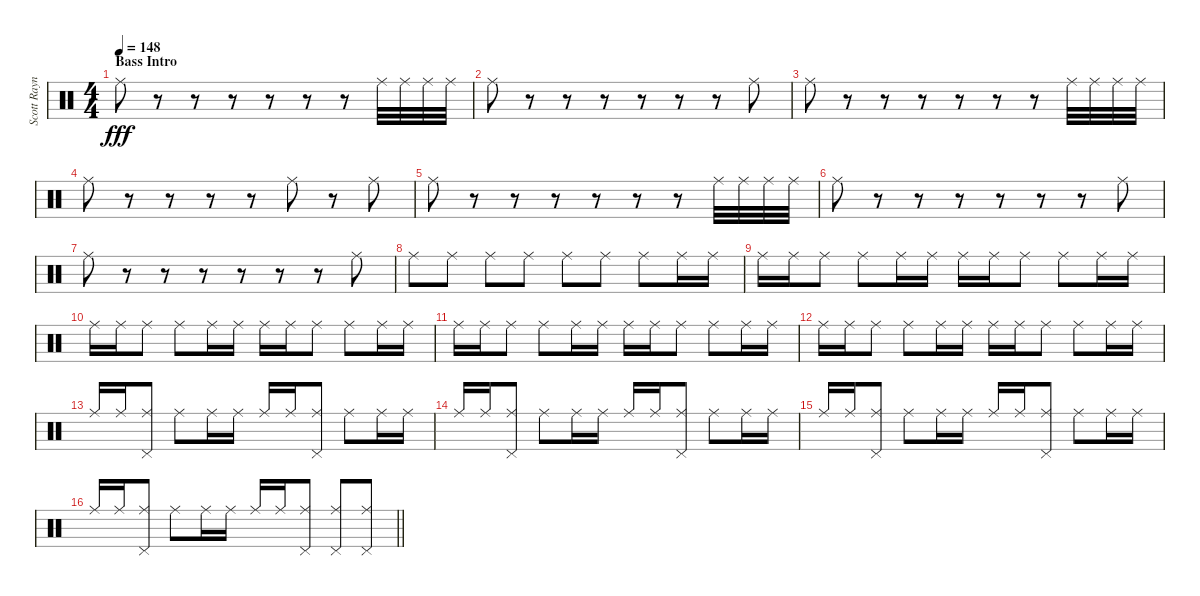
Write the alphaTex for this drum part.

\track ("Scott Raynor" "Scott Rayn") {instrument percussion}
\staff {score}
\articulation defaults
\ts (4 4)
\section ("" "Bass Intro")
\tempo 148
\clef neutral
\ks c "Ride (middle)".8{dy fff}
r.8 r.8 r.8 r.8 r.8 r.8 "Ride (middle)".32 "Ride (middle)".32 "Ride (middle)".32 "Ride (middle)".32 |
"Ride (middle)".8 r.8 r.8 r.8 r.8 r.8 r.8 "Ride (middle)".8 |
"Ride (middle)".8 r.8 r.8 r.8 r.8 r.8 r.8 "Ride (middle)".32 "Ride (middle)".32 "Ride (middle)".32 "Ride (middle)".32 |
"Ride (middle)".8 r.8 r.8 r.8 r.8 "Ride (middle)".8 r.8 "Ride (middle)".8 |
"Ride (middle)".8 r.8 r.8 r.8 r.8 r.8 r.8 "Ride (middle)".32 "Ride (middle)".32 "Ride (middle)".32 "Ride (middle)".32 |
"Ride (middle)".8 r.8 r.8 r.8 r.8 r.8 r.8 "Ride (middle)".8 |
"Ride (middle)".8 r.8 r.8 r.8 r.8 r.8 r.8 "Ride (middle)".8 |
"Ride (middle)".8 "Ride (middle)".8 "Ride (middle)".8 "Ride (middle)".8 "Ride (middle)".8 "Ride (middle)".8 "Ride (middle)".8 "Ride (middle)".16 "Ride (middle)".16 |
"Ride (middle)".16 "Ride (middle)".16 "Ride (middle)".8 "Ride (middle)".8 "Ride (middle)".16 "Ride (middle)".16 "Ride (middle)".16 "Ride (middle)".16 "Ride (middle)".8 "Ride (middle)".8 "Ride (middle)".16 "Ride (middle)".16 |
"Ride (middle)".16 "Ride (middle)".16 "Ride (middle)".8 "Ride (middle)".8 "Ride (middle)".16 "Ride (middle)".16 "Ride (middle)".16 "Ride (middle)".16 "Ride (middle)".8 "Ride (middle)".8 "Ride (middle)".16 "Ride (middle)".16 |
"Ride (middle)".16 "Ride (middle)".16 "Ride (middle)".8 "Ride (middle)".8 "Ride (middle)".16 "Ride (middle)".16 "Ride (middle)".16 "Ride (middle)".16 "Ride (middle)".8 "Ride (middle)".8 "Ride (middle)".16 "Ride (middle)".16 |
"Ride (middle)".16 "Ride (middle)".16 "Ride (middle)".8 "Ride (middle)".8 "Ride (middle)".16 "Ride (middle)".16 "Ride (middle)".16 "Ride (middle)".16 "Ride (middle)".8 "Ride (middle)".8 "Ride (middle)".16 "Ride (middle)".16 |
"Ride (middle)".16 "Ride (middle)".16 ("Ride (middle)" "Pedal Hi-Hat (hit)").8 "Ride (middle)".8 "Ride (middle)".16 "Ride (middle)".16 "Ride (middle)".16 "Ride (middle)".16 ("Ride (middle)" "Pedal Hi-Hat (hit)").8 "Ride (middle)".8 "Ride (middle)".16 "Ride (middle)".16 |
"Ride (middle)".16 "Ride (middle)".16 ("Ride (middle)" "Pedal Hi-Hat (hit)").8 "Ride (middle)".8 "Ride (middle)".16 "Ride (middle)".16 "Ride (middle)".16 "Ride (middle)".16 ("Ride (middle)" "Pedal Hi-Hat (hit)").8 "Ride (middle)".8 "Ride (middle)".16 "Ride (middle)".16 |
"Ride (middle)".16 "Ride (middle)".16 ("Ride (middle)" "Pedal Hi-Hat (hit)").8 "Ride (middle)".8 "Ride (middle)".16 "Ride (middle)".16 "Ride (middle)".16 "Ride (middle)".16 ("Ride (middle)" "Pedal Hi-Hat (hit)").8 "Ride (middle)".8 "Ride (middle)".16 "Ride (middle)".16 |
\barLineRight lightlight "Ride (middle)".16 "Ride (middle)".16
("Ride (middle)" "Pedal Hi-Hat (hit)").8 "Ride (middle)".8 "Ride (middle)".16 "Ride (middle)".16 "Ride (middle)".16 "Ride (middle)".16 ("Ride (middle)" "Pedal Hi-Hat (hit)").8 ("Ride (middle)" "Pedal Hi-Hat (hit)").8 ("Ride (middle)" "Pedal Hi-Hat (hit)").8
